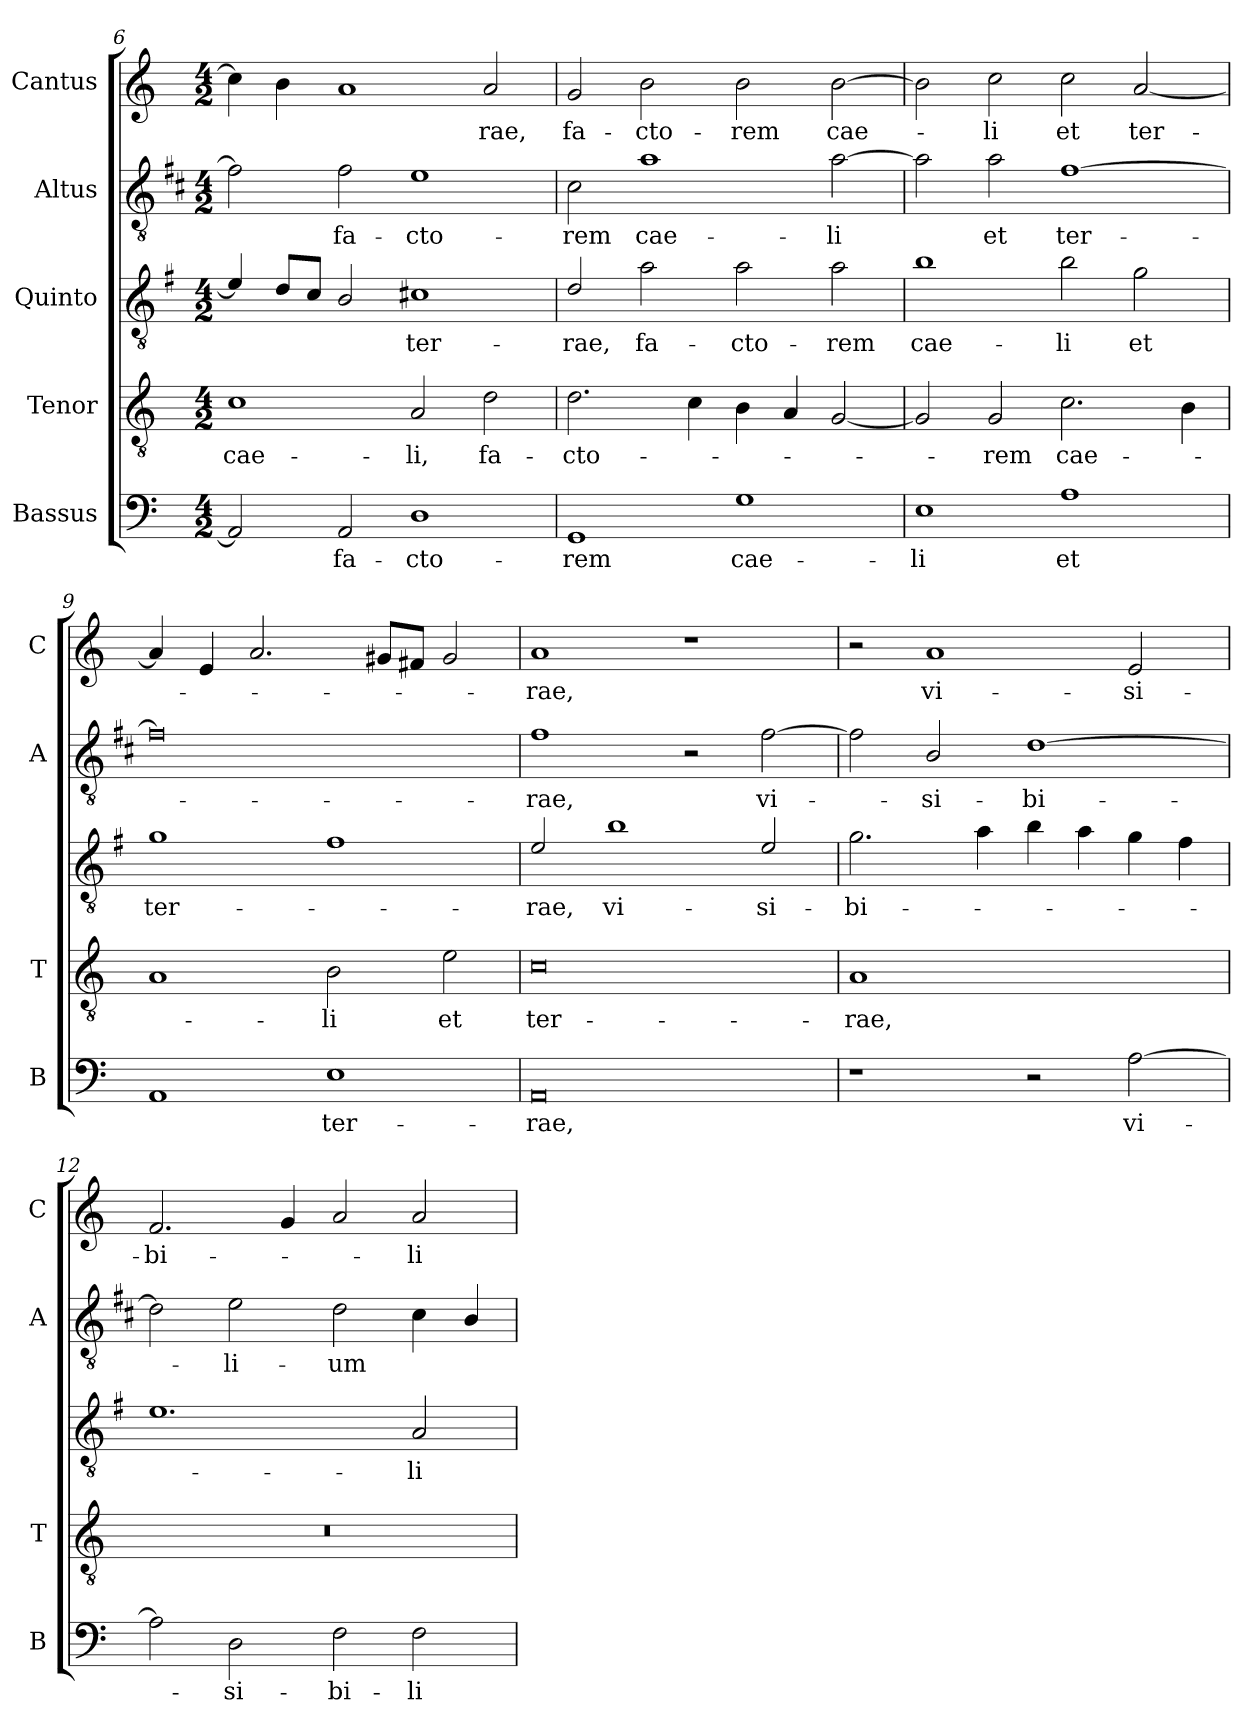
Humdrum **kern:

**kern	**text	**kern	**text	**kern	**text	**kern	**text	**kern	**text
*part5	*part5	*part4	*part4	*part3	*part3	*part2	*part2	*part1	*part1
*staff5	*staff5	*staff4	*staff4	*staff3	*staff3	*staff2	*staff2	*staff1	*staff1
*I"Bassus	*	*I"Tenor	*	*I"Quinto	*	*I"Altus	*	*I"Cantus	*
*I'B	*	*I'T	*	*	*	*I'A	*	*I'C	*
!!LO:LB:g=z
*clefF4	*	*clefGv2	*	*clefGv2	*	*clefGv2	*	*clefG2	*
*	*	*	*	*ITrd4c7	*	*ITrd1c2	*	*	*
*k[]	*	*k[]	*	*k[]	*	*k[]	*	*k[]	*
*C:	*	*C:	*	*C:	*	*C:	*	*C:	*
*M4/2	*	*M4/2	*	*M4/2	*	*M4/2	*	*M4/2	*
=6	=6	=6	=6	=6	=6	=6	=6	=6	=6
!	!	!	!LO:LY:b	!	!	!	!	!	!
2AA/]	.	1c	cae-	4A/]	.	2e\]	.	4cc\]	.
.	.	.	.	8G/L	.	.	.	4b\	.
.	.	.	.	8F/J	.	.	.	.	.
!	!LO:LY:b	!	!	!	!	!	!LO:LY:b	!	!
2AA/	fa-	.	.	2E/	.	2e\	fa-	1a	.
!	!LO:LY:b	!	!LO:LY:b	!	!LO:LY:b	!	!LO:LY:b	!	!
1D	-cto-	2A/	-li,	1F#X	ter-	1d	-cto-	.	.
!	!	!	!LO:LY:b	!	!	!	!	!	!LO:LY:b
.	.	2d\	fa-	.	.	.	.	2a/	-rae,
=7	=7	=7	=7	=7	=7	=7	=7	=7	=7
!	!LO:LY:b	!	!LO:LY:b	!	!LO:LY:b	!	!LO:LY:b	!	!LO:LY:b
1GG	-rem	2.d\	-cto-	2G/	-rae,	2B\	-rem	2g/	fa-
!	!	!	!	!	!LO:LY:b	!	!LO:LY:b	!	!LO:LY:b
.	.	.	.	2d\	fa-	1g	cae-	2b\	-cto-
.	.	4c\	.	.	.	.	.	.	.
!	!LO:LY:b	!	!	!	!LO:LY:b	!	!	!	!LO:LY:b
1G	cae-	4B\	.	2d\	-cto-	.	.	2b\	-rem
.	.	4A/	.	.	.	.	.	.	.
!	!	!	!	!	!LO:LY:b	!	!LO:LY:b	!	!LO:LY:b
.	.	[2G/	.	2d\	-rem	[2g\	-li	[2b\	cae-
=8	=8	=8	=8	=8	=8	=8	=8	=8	=8
!	!LO:LY:b	!	!	!	!LO:LY:b	!	!	!	!
1E	-li	2G/]	.	1e	cae-	2g\]	.	2b\]	.
!	!	!	!LO:LY:b	!	!	!	!LO:LY:b	!	!LO:LY:b
.	.	2G/	-rem	.	.	2g\	et	2cc\	-li
!	!LO:LY:b	!	!LO:LY:b	!	!LO:LY:b	!	!LO:LY:b	!	!LO:LY:b
1A	et	2.c\	cae-	2e\	-li	[1e	ter-	2cc\	et
!	!	!	!	!	!LO:LY:b	!	!	!	!LO:LY:b
.	.	.	.	2c\	et	.	.	[2a/	ter-
.	.	4B\	.	.	.	.	.	.	.
=9	=9	=9	=9	=9	=9	=9	=9	=9	=9
!	!	!	!	!	!LO:LY:b	!	!	!	!
1AA	.	1A	.	1c	ter-	0e]	.	4a/]	.
.	.	.	.	.	.	.	.	4e/	.
.	.	.	.	.	.	.	.	2.a/	.
!	!LO:LY:b	!	!LO:LY:b	!	!	!	!	!	!
1E	ter-	2B\	-li	1B	.	.	.	.	.
.	.	.	.	.	.	.	.	8g#X/L	.
.	.	.	.	.	.	.	.	8f#X/J	.
!	!	!	!LO:LY:b	!	!	!	!	!	!
.	.	2e\	et	.	.	.	.	2g#/	.
=10	=10	=10	=10	=10	=10	=10	=10	=10	=10
!	!LO:LY:b	!	!LO:LY:b	!	!LO:LY:b	!	!LO:LY:b	!	!LO:LY:b
0AA	-rae,	0c	ter-	2A/	-rae,	1e	-rae,	1a	-rae,
!	!	!	!	!	!LO:LY:b	!	!	!	!
.	.	.	.	1e	vi-	.	.	.	.
.	.	.	.	.	.	2r	.	1r	.
!	!	!	!	!	!LO:LY:b	!	!LO:LY:b	!	!
.	.	.	.	2A/	-si-	[2e\	vi-	.	.
=11	=11	=11	=11	=11	=11	=11	=11	=11	=11
!	!	!	!LO:LY:b	!	!LO:LY:b	!	!	!	!
1r	.	1A	-rae,	2.c\	-bi-	2e\]	.	2r	.
!	!	!	!	!	!	!	!LO:LY:b	!	!LO:LY:b
.	.	.	.	.	.	2A/	-si-	1a	vi-
.	.	.	.	4d\	.	.	.	.	.
!	!	!	!	!	!	!	!LO:LY:b	!	!
2r	.	1ryy	.	4e\	.	[1c	-bi-	.	.
.	.	.	.	4d\	.	.	.	.	.
!	!LO:LY:b	!	!	!	!	!	!	!	!LO:LY:b
[2A\	vi-	.	.	4c\	.	.	.	2e/	-si-
.	.	.	.	4B\	.	.	.	.	.
!!LO:LB:g=z
=12	=12	=12	=12	=12	=12	=12	=12	=12	=12
!	!	!	!	!	!	!	!	!	!LO:LY:b
2A\]	.	0r	.	1.A	.	2c\]	.	2.f/	-bi-
!	!LO:LY:b	!	!	!	!	!	!LO:LY:b	!	!
2D\	-si-	.	.	.	.	2d\	-li-	.	.
.	.	.	.	.	.	.	.	4g/	.
!	!LO:LY:b	!	!	!	!	!	!LO:LY:b	!	!
2F\	-bi-	.	.	.	.	2c\	-um	2a/	.
!	!LO:LY:b	!	!	!	!LO:LY:b	!	!	!	!LO:LY:b
2F\	-li-	.	.	2D/	-li-	4B\	.	2a/	-li-
.	.	.	.	.	.	4A/	.	.	.
=	=	=	=	=	=	=	=	=	=
*-	*-	*-	*-	*-	*-	*-	*-	*-	*-
